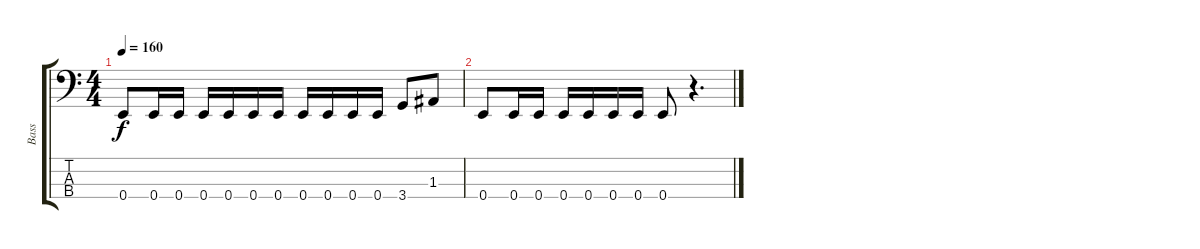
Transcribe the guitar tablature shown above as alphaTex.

\track ("Bass" "Bass") {instrument electricbasspick}
\staff {score tabs}
\tuning (G2 D2 A1 E1) {hide}
\ts (4 4)
\tempo 160
\clef f4
\ks c
0.4.8{dy f} 0.4.16 0.4.16 0.4.16 0.4.16 0.4.16 0.4.16 0.4.16 0.4.16 0.4.16 0.4.16 3.4.8 1.3.8 |
0.4.8 0.4.16 0.4.16 0.4.16 0.4.16 0.4.16 0.4.16 0.4.8 r.4{d}
